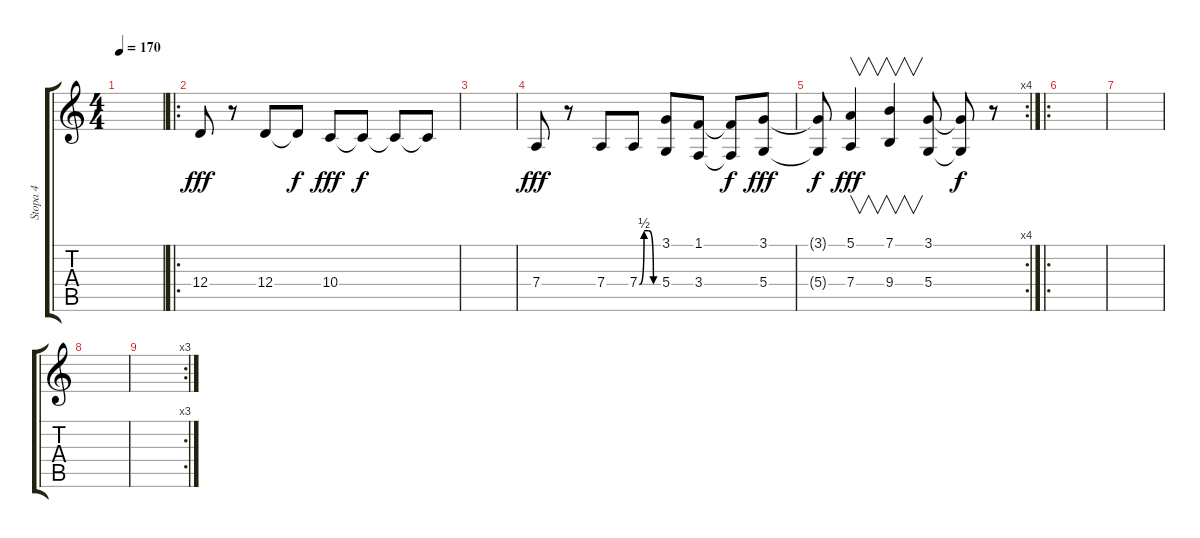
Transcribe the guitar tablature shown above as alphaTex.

\track ("Stopa 4" "Stopa 4") {instrument lead6voice}
\staff {score tabs}
\tuning (E4 B3 G3 D3 A2 E2) {hide}
\ts (4 4)
\tempo 170
\clef g2
\ks c
|
\ro
12.4.8{dy fff} r.8 12.4.8 12.4{t}.8{dy f} 10.4.8{dy fff} 10.4{t}.8{dy f} 10.4{t}.8 10.4{t}.8 |
|
7.4.8{dy fff} r.8 7.4.8 7.4{be (custom 0 0 15 2 30 2 45 0 60 0)}.8 (3.1 5.4).8 (1.1 3.4).8 (1.1{t} 3.4{t}).8{dy f} (3.1 5.4).8{dy fff} |
\rc 4
(3.1{t} 5.4{t}).8{dy f} (5.1 7.4).4{v dy fff} (7.1 9.4).4{v} (3.1 5.4).8 (3.1{t} 5.4{t}).8{dy f} r.8 |
\ro
|
|
|
\rc 3
